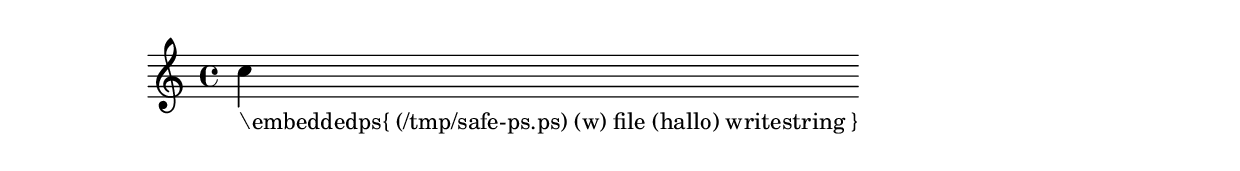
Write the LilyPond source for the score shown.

\version "2.1.36"

\header{
    texidoc = "This should not survive lilypond --safe-mode
    --no-pdf --png run, and certainly not write /tmp/safe-ps.ps"
}

\score{
    \notes c''-"\\embeddedps{ (/tmp/safe-ps.ps) (w) file (hallo) writestring }"
}
